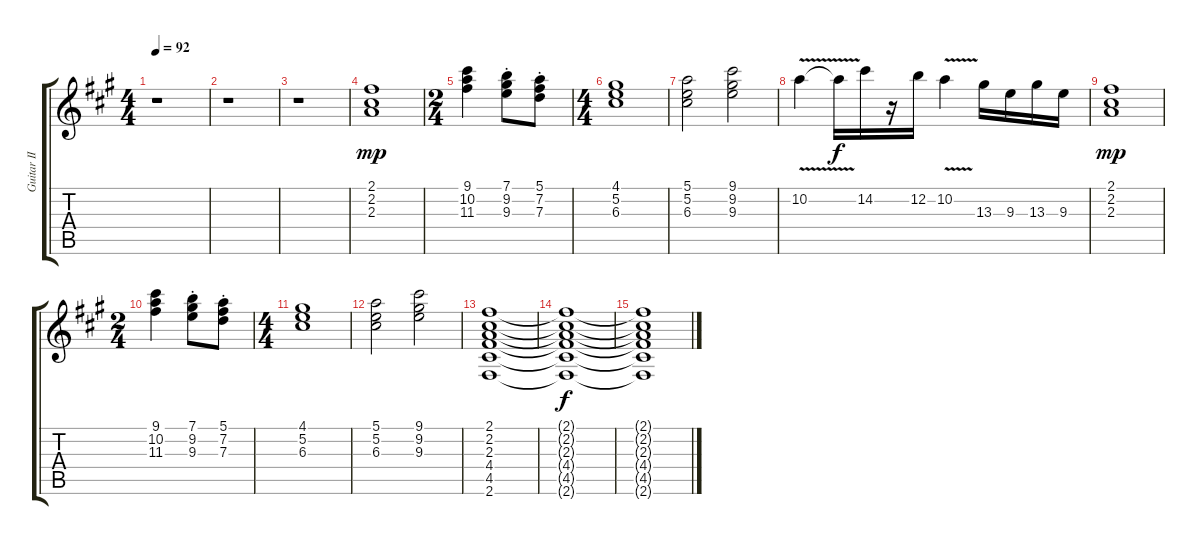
\track ("Guitar II" "Guitar II") {instrument overdrivenguitar}
\staff {score tabs}
\tuning (E4 B3 G3 D3 A2 E2) {hide}
\ts (4 4)
\tempo 92
\clef g2
\ks f#minor
r.1{dy mp} |
r.1 |
r.1 |
(2.1 2.2 2.3).1 |
\ts (2 4)
(9.1 10.2 11.3).4 (7.1{st} 9.2{st} 9.3{st}).8 (5.1{st} 7.2{st} 7.3{st}).8 |
\ts (4 4)
(4.1 5.2 6.3).1 |
(5.1 5.2 6.3).2 (9.1 9.2 9.3).2 |
10.2{v}.4 10.2{t}.16{dy f} 14.2.16 r.16 12.2.16 10.2{v}.4 13.3.16 9.3.16 13.3.16 9.3.16 |
(2.1 2.2 2.3).1{dy mp} |
\ts (2 4)
(9.1 10.2 11.3).4 (7.1{st} 9.2{st} 9.3{st}).8 (5.1{st} 7.2{st} 7.3{st}).8 |
\ts (4 4)
(4.1 5.2 6.3).1 |
(5.1 5.2 6.3).2 (9.1 9.2 9.3).2 |
(2.1 2.2 2.3 4.4 4.5 2.6).1 |
(2.1{t} 2.2{t} 2.3{t} 4.4{t} 4.5{t} 2.6{t}).1{dy f} |
(2.1{t} 2.2{t} 2.3{t} 4.4{t} 4.5{t} 2.6{t}).1
